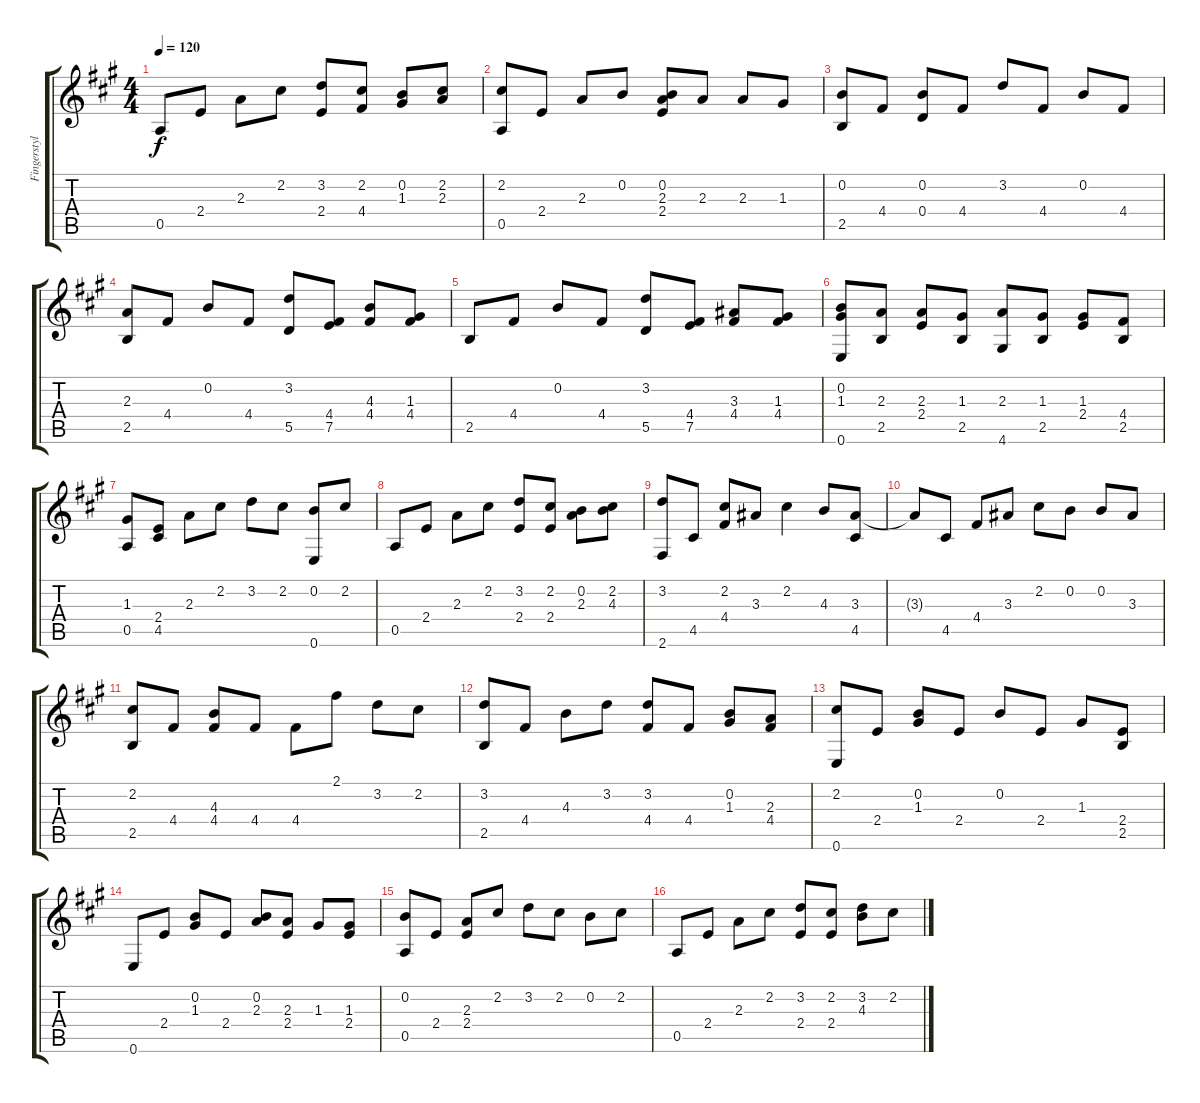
\track ("Fingerstyle guitar" "Fingerstyl") {instrument acousticguitarnylon}
\staff {score tabs}
\tuning (E4 B3 G3 D3 A2 E2) {hide}
\ts (4 4)
\tempo 120
\clef g2
\ks a
0.5.8{dy f} 2.4.8 2.3.8 2.2.8 (3.2 2.4).8 (2.2 4.4).8 (0.2 1.3).8 (2.2 2.3).8 |
(2.2 0.5).8 2.4.8 2.3.8 0.2.8 (0.2 2.3 2.4).8 2.3.8 2.3.8 1.3.8 |
(0.2 2.5).8 4.4.8 (0.2 0.4).8 4.4.8 3.2.8 4.4.8 0.2.8 4.4.8 |
(2.3 2.5).8 4.4.8 0.2.8 4.4.8 (3.2 5.5).8 (4.4 7.5).8 (4.3 4.4).8 (1.3 4.4).8 |
2.5.8 4.4.8 0.2.8 4.4.8 (3.2 5.5).8 (4.4 7.5).8 (3.3 4.4).8 (1.3 4.4).8 |
(0.2 1.3 0.6).8 (2.3 2.5).8 (2.3 2.4).8 (1.3 2.5).8 (2.3 4.6).8 (1.3 2.5).8 (1.3 2.4).8 (4.4 2.5).8 |
(1.3 0.5).8 (2.4 4.5).8 2.3.8 2.2.8 3.2.8 2.2.8 (0.2 0.6).8 2.2.8 |
0.5.8 2.4.8 2.3.8 2.2.8 (3.2 2.4).8 (2.2 2.4).8 (0.2 2.3).8 (2.2 4.3).8 |
(3.2 2.6).8 4.5.8 (2.2 4.4).8 3.3.8 2.2.4 4.3.8 (3.3 4.5).8 |
3.3{t}.8 4.5.8 4.4.8 3.3.8 2.2.8 0.2.8 0.2.8 3.3.8 |
(2.2 2.5).8 4.4.8 (4.3 4.4).8 4.4.8 4.4.8 2.1.8 3.2.8 2.2.8 |
(3.2 2.5).8 4.4.8 4.3.8 3.2.8 (3.2 4.4).8 4.4.8 (0.2 1.3).8 (2.3 4.4).8 |
(2.2 0.6).8 2.4.8 (0.2 1.3).8 2.4.8 0.2.8 2.4.8 1.3.8 (2.4 2.5).8 |
0.6.8 2.4.8 (0.2 1.3).8 2.4.8 (0.2 2.3).8 (2.3 2.4).8 1.3.8 (1.3 2.4).8 |
(0.2 0.5).8 2.4.8 (2.3 2.4).8 2.2.8 3.2.8 2.2.8 0.2.8 2.2.8 |
0.5.8 2.4.8 2.3.8 2.2.8 (3.2 2.4).8 (2.2 2.4).8 (3.2 4.3).8 2.2.8
